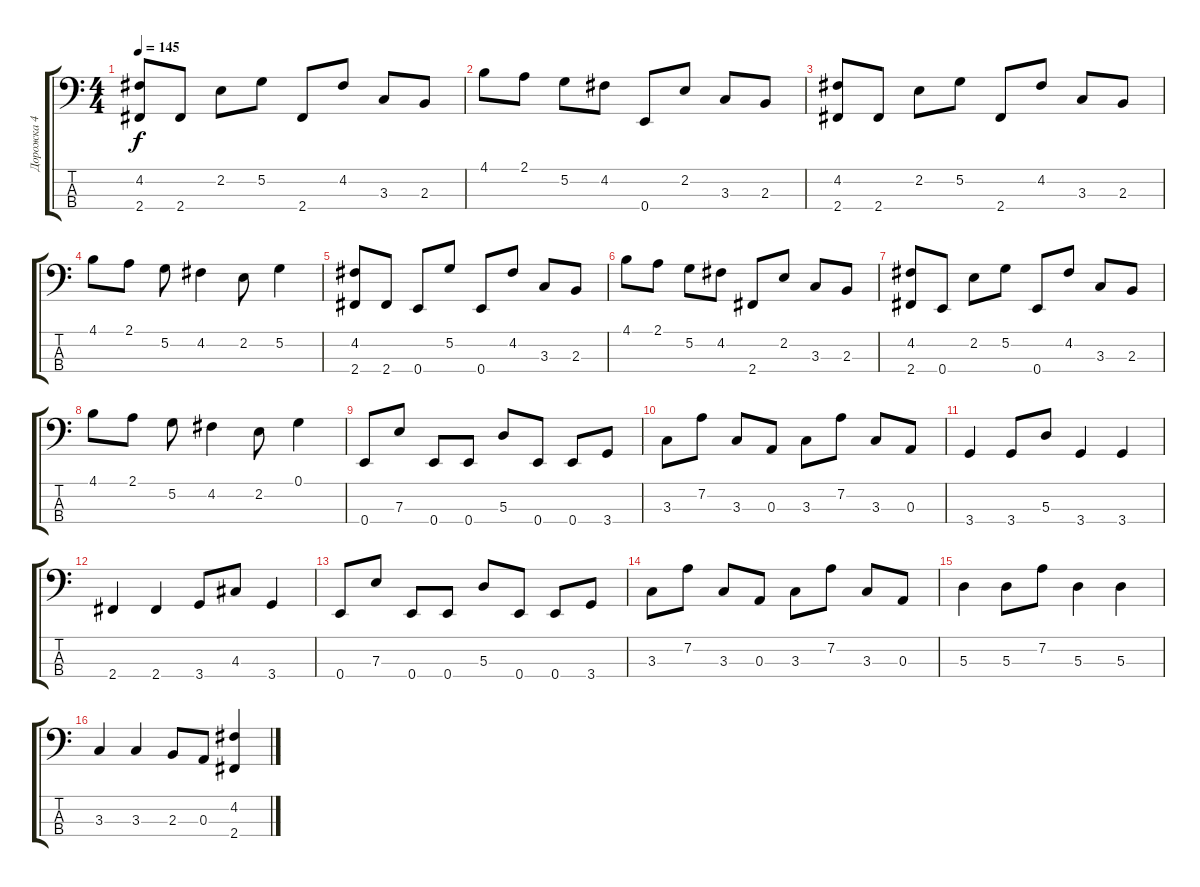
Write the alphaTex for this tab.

\track ("Дорожка 4" "Дорожка 4") {instrument electricbassfinger}
\staff {score tabs}
\tuning (G2 D2 A1 E1) {hide}
\ts (4 4)
\tempo 145
\clef f4
\ks c
(4.2 2.4).8{dy f} 2.4.8 2.2.8 5.2.8 2.4.8 4.2.8 3.3.8 2.3.8 |
4.1.8 2.1.8 5.2.8 4.2.8 0.4.8 2.2.8 3.3.8 2.3.8 |
(4.2 2.4).8 2.4.8 2.2.8 5.2.8 2.4.8 4.2.8 3.3.8 2.3.8 |
4.1.8 2.1.8 5.2.8 4.2.4 2.2.8 5.2.4 |
(4.2 2.4).8 2.4.8 0.4.8 5.2.8 0.4.8 4.2.8 3.3.8 2.3.8 |
4.1.8 2.1.8 5.2.8 4.2.8 2.4.8 2.2.8 3.3.8 2.3.8 |
(4.2 2.4).8 0.4.8 2.2.8 5.2.8 0.4.8 4.2.8 3.3.8 2.3.8 |
4.1.8 2.1.8 5.2.8 4.2.4 2.2.8 0.1.4 |
0.4.8 7.3.8 0.4.8 0.4.8 5.3.8 0.4.8 0.4.8 3.4.8 |
3.3.8 7.2.8 3.3.8 0.3.8 3.3.8 7.2.8 3.3.8 0.3.8 |
3.4.4 3.4.8 5.3.8 3.4.4 3.4.4 |
2.4.4 2.4.4 3.4.8 4.3.8 3.4.4 |
0.4.8 7.3.8 0.4.8 0.4.8 5.3.8 0.4.8 0.4.8 3.4.8 |
3.3.8 7.2.8 3.3.8 0.3.8 3.3.8 7.2.8 3.3.8 0.3.8 |
5.3.4 5.3.8 7.2.8 5.3.4 5.3.4 |
3.3.4 3.3.4 2.3.8 0.3.8 (4.2 2.4).4
